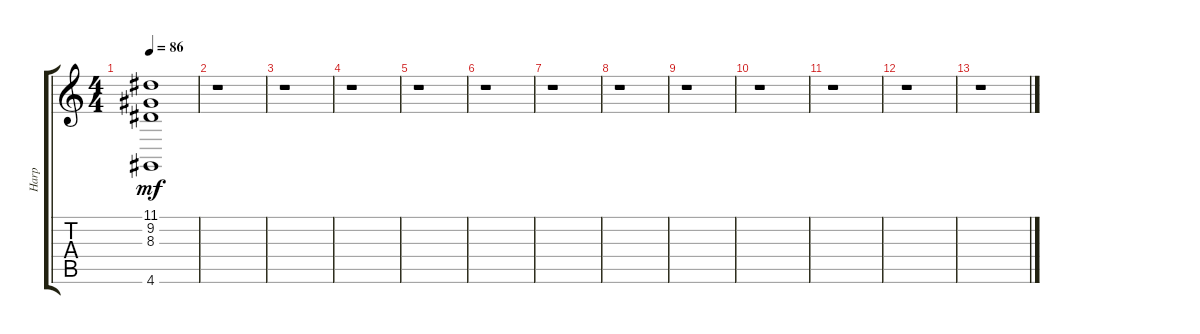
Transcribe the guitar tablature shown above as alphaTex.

\track ("Harp" "Harp") {instrument orchestralharp}
\staff {score tabs}
\tuning (E4 B3 G3 D3 A2 E2) {hide}
\ts (4 4)
\tempo 86
\clef g2
\ks c
(11.1 9.2 8.3 4.6).1{dy mf} |
r.1 |
r.1 |
r.1 |
r.1 |
r.1 |
r.1 |
r.1 |
r.1 |
r.1 |
r.1 |
r.1 |
r.1
